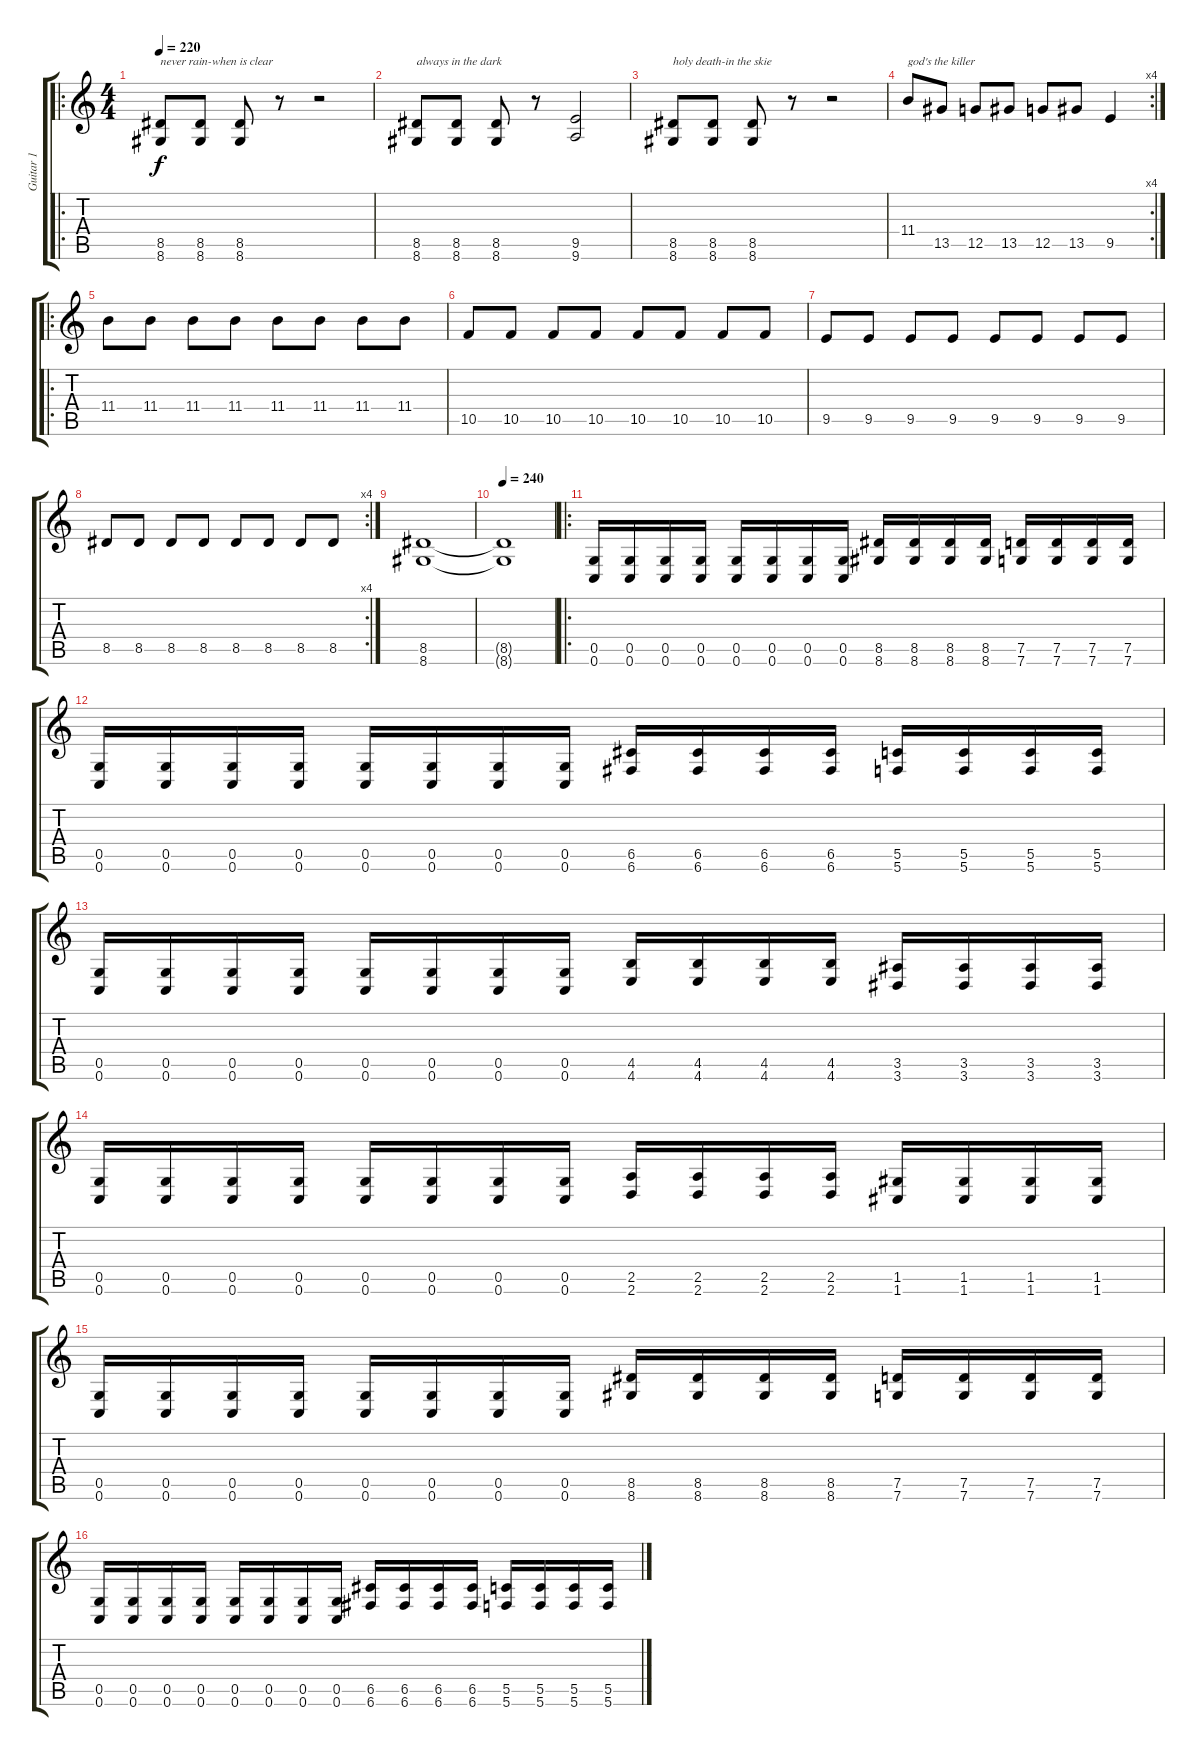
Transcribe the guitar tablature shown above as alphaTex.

\track ("Guitar 1" "Guitar 1") {instrument overdrivenguitar}
\staff {score tabs}
\tuning (D4 A3 F3 C3 G2 C2) {hide}
\ro
\ts (4 4)
\tempo 220
\clef g2
\ks c
(8.5 8.6).8{txt "never rain-when is clear" dy f} (8.5 8.6).8 (8.5 8.6).8 r.8 r.2 |
(8.5 8.6).8{txt "always in the dark"} (8.5 8.6).8 (8.5 8.6).8 r.8 (9.5 9.6).2 |
(8.5 8.6).8{txt "holy death-in the skie"} (8.5 8.6).8 (8.5 8.6).8 r.8 r.2 |
\rc 4
11.4.8{txt "god's the killer"} 13.5.8 12.5.8 13.5.8 12.5.8 13.5.8 9.5.4 |
\ro
11.4.8 11.4.8 11.4.8 11.4.8 11.4.8 11.4.8 11.4.8 11.4.8 |
10.5.8 10.5.8 10.5.8 10.5.8 10.5.8 10.5.8 10.5.8 10.5.8 |
9.5.8 9.5.8 9.5.8 9.5.8 9.5.8 9.5.8 9.5.8 9.5.8 |
\rc 4
8.5.8 8.5.8 8.5.8 8.5.8 8.5.8 8.5.8 8.5.8 8.5.8 |
(8.5 8.6).1 |
\tempo 240
(8.5{t} 8.6{t}).1 |
\ro
(0.5 0.6).16 (0.5 0.6).16 (0.5 0.6).16 (0.5 0.6).16 (0.5 0.6).16 (0.5 0.6).16 (0.5 0.6).16 (0.5 0.6).16 (8.5 8.6).16 (8.5 8.6).16 (8.5 8.6).16 (8.5 8.6).16 (7.5 7.6).16 (7.5 7.6).16 (7.5 7.6).16 (7.5 7.6).16 |
(0.5 0.6).16 (0.5 0.6).16 (0.5 0.6).16 (0.5 0.6).16 (0.5 0.6).16 (0.5 0.6).16 (0.5 0.6).16 (0.5 0.6).16 (6.5 6.6).16 (6.5 6.6).16 (6.5 6.6).16 (6.5 6.6).16 (5.5 5.6).16 (5.5 5.6).16 (5.5 5.6).16 (5.5 5.6).16 |
(0.5 0.6).16 (0.5 0.6).16 (0.5 0.6).16 (0.5 0.6).16 (0.5 0.6).16 (0.5 0.6).16 (0.5 0.6).16 (0.5 0.6).16 (4.5 4.6).16 (4.5 4.6).16 (4.5 4.6).16 (4.5 4.6).16 (3.5 3.6).16 (3.5 3.6).16 (3.5 3.6).16 (3.5 3.6).16 |
(0.5 0.6).16 (0.5 0.6).16 (0.5 0.6).16 (0.5 0.6).16 (0.5 0.6).16 (0.5 0.6).16 (0.5 0.6).16 (0.5 0.6).16 (2.5 2.6).16 (2.5 2.6).16 (2.5 2.6).16 (2.5 2.6).16 (1.5 1.6).16 (1.5 1.6).16 (1.5 1.6).16 (1.5 1.6).16 |
(0.5 0.6).16 (0.5 0.6).16 (0.5 0.6).16 (0.5 0.6).16 (0.5 0.6).16 (0.5 0.6).16 (0.5 0.6).16 (0.5 0.6).16 (8.5 8.6).16 (8.5 8.6).16 (8.5 8.6).16 (8.5 8.6).16 (7.5 7.6).16 (7.5 7.6).16 (7.5 7.6).16 (7.5 7.6).16 |
(0.5 0.6).16 (0.5 0.6).16 (0.5 0.6).16 (0.5 0.6).16 (0.5 0.6).16 (0.5 0.6).16 (0.5 0.6).16 (0.5 0.6).16 (6.5 6.6).16 (6.5 6.6).16 (6.5 6.6).16 (6.5 6.6).16 (5.5 5.6).16 (5.5 5.6).16 (5.5 5.6).16 (5.5 5.6).16
